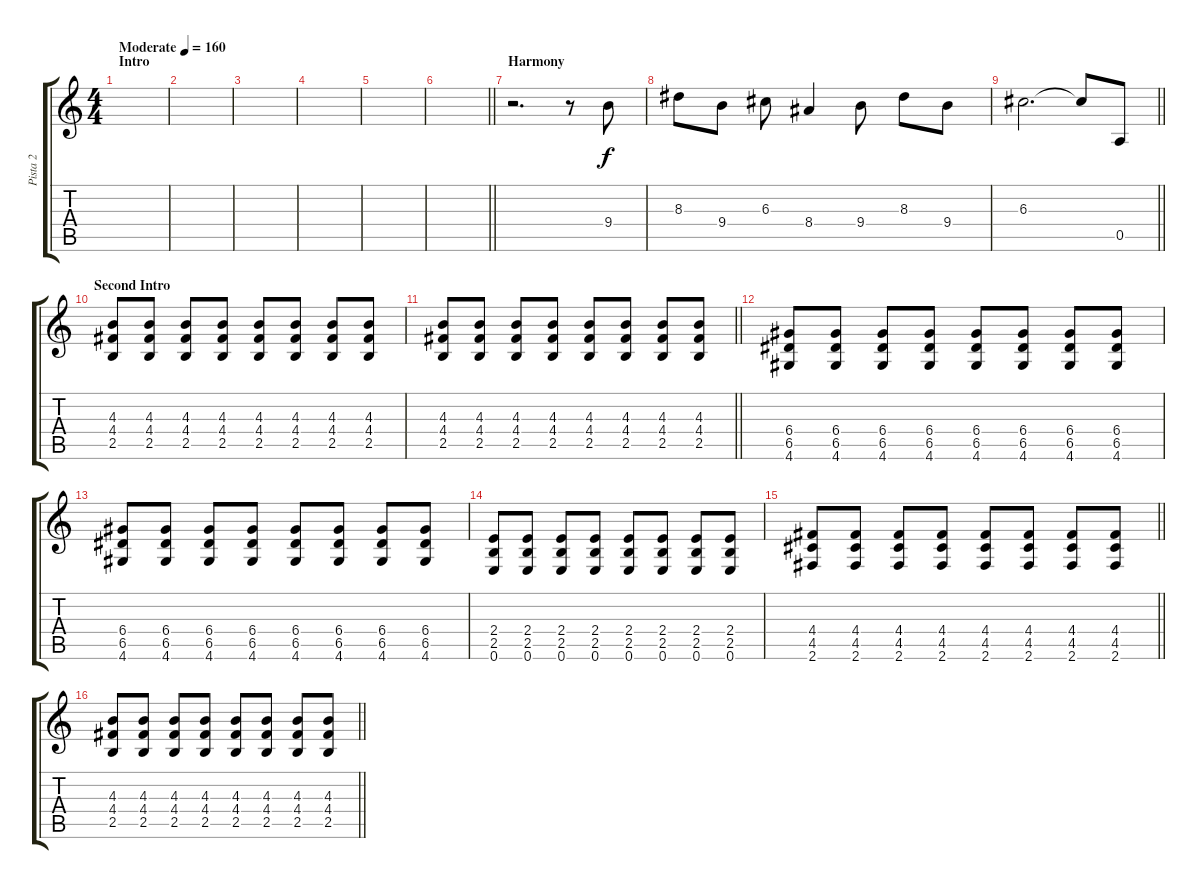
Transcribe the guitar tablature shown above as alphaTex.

\track ("Pista 2" "Pista 2") {instrument distortionguitar}
\staff {score tabs}
\tuning (E4 B3 G3 D3 A2 E2) {hide}
\ts (4 4)
\section ("" "Intro")
\tempo (160 "Moderate")
\clef g2
\ks c
|
|
|
|
|
\barLineRight lightlight
|
\section ("" "Harmony")
r.2{d} r.8 9.4.8 |
8.3.8 9.4.8 6.3.8 8.4.4 9.4.8 8.3.8 9.4.8 |
\barLineRight lightlight
6.3.2{d} 6.3{t}.8 0.5.8 |
\section ("" "Second Intro")
(4.3 4.4 2.5).8 (4.3 4.4 2.5).8 (4.3 4.4 2.5).8 (4.3 4.4 2.5).8 (4.3 4.4 2.5).8 (4.3 4.4 2.5).8 (4.3 4.4 2.5).8 (4.3 4.4 2.5).8 |
\barLineRight lightlight
(4.3 4.4 2.5).8 (4.3 4.4 2.5).8 (4.3 4.4 2.5).8 (4.3 4.4 2.5).8 (4.3 4.4 2.5).8 (4.3 4.4 2.5).8 (4.3 4.4 2.5).8 (4.3 4.4 2.5).8 |
(6.4 6.5 4.6).8 (6.4 6.5 4.6).8 (6.4 6.5 4.6).8 (6.4 6.5 4.6).8 (6.4 6.5 4.6).8 (6.4 6.5 4.6).8 (6.4 6.5 4.6).8 (6.4 6.5 4.6).8 |
(6.4 6.5 4.6).8 (6.4 6.5 4.6).8 (6.4 6.5 4.6).8 (6.4 6.5 4.6).8 (6.4 6.5 4.6).8 (6.4 6.5 4.6).8 (6.4 6.5 4.6).8 (6.4 6.5 4.6).8 |
(2.4 2.5 0.6).8 (2.4 2.5 0.6).8 (2.4 2.5 0.6).8 (2.4 2.5 0.6).8 (2.4 2.5 0.6).8 (2.4 2.5 0.6).8 (2.4 2.5 0.6).8 (2.4 2.5 0.6).8 |
\barLineRight lightlight
(4.4 4.5 2.6).8 (4.4 4.5 2.6).8 (4.4 4.5 2.6).8 (4.4 4.5 2.6).8 (4.4 4.5 2.6).8 (4.4 4.5 2.6).8 (4.4 4.5 2.6).8 (4.4 4.5 2.6).8 |
\barLineRight lightlight
(4.3 4.4 2.5).8 (4.3 4.4 2.5).8 (4.3 4.4 2.5).8 (4.3 4.4 2.5).8 (4.3 4.4 2.5).8 (4.3 4.4 2.5).8 (4.3 4.4 2.5).8 (4.3 4.4 2.5).8
